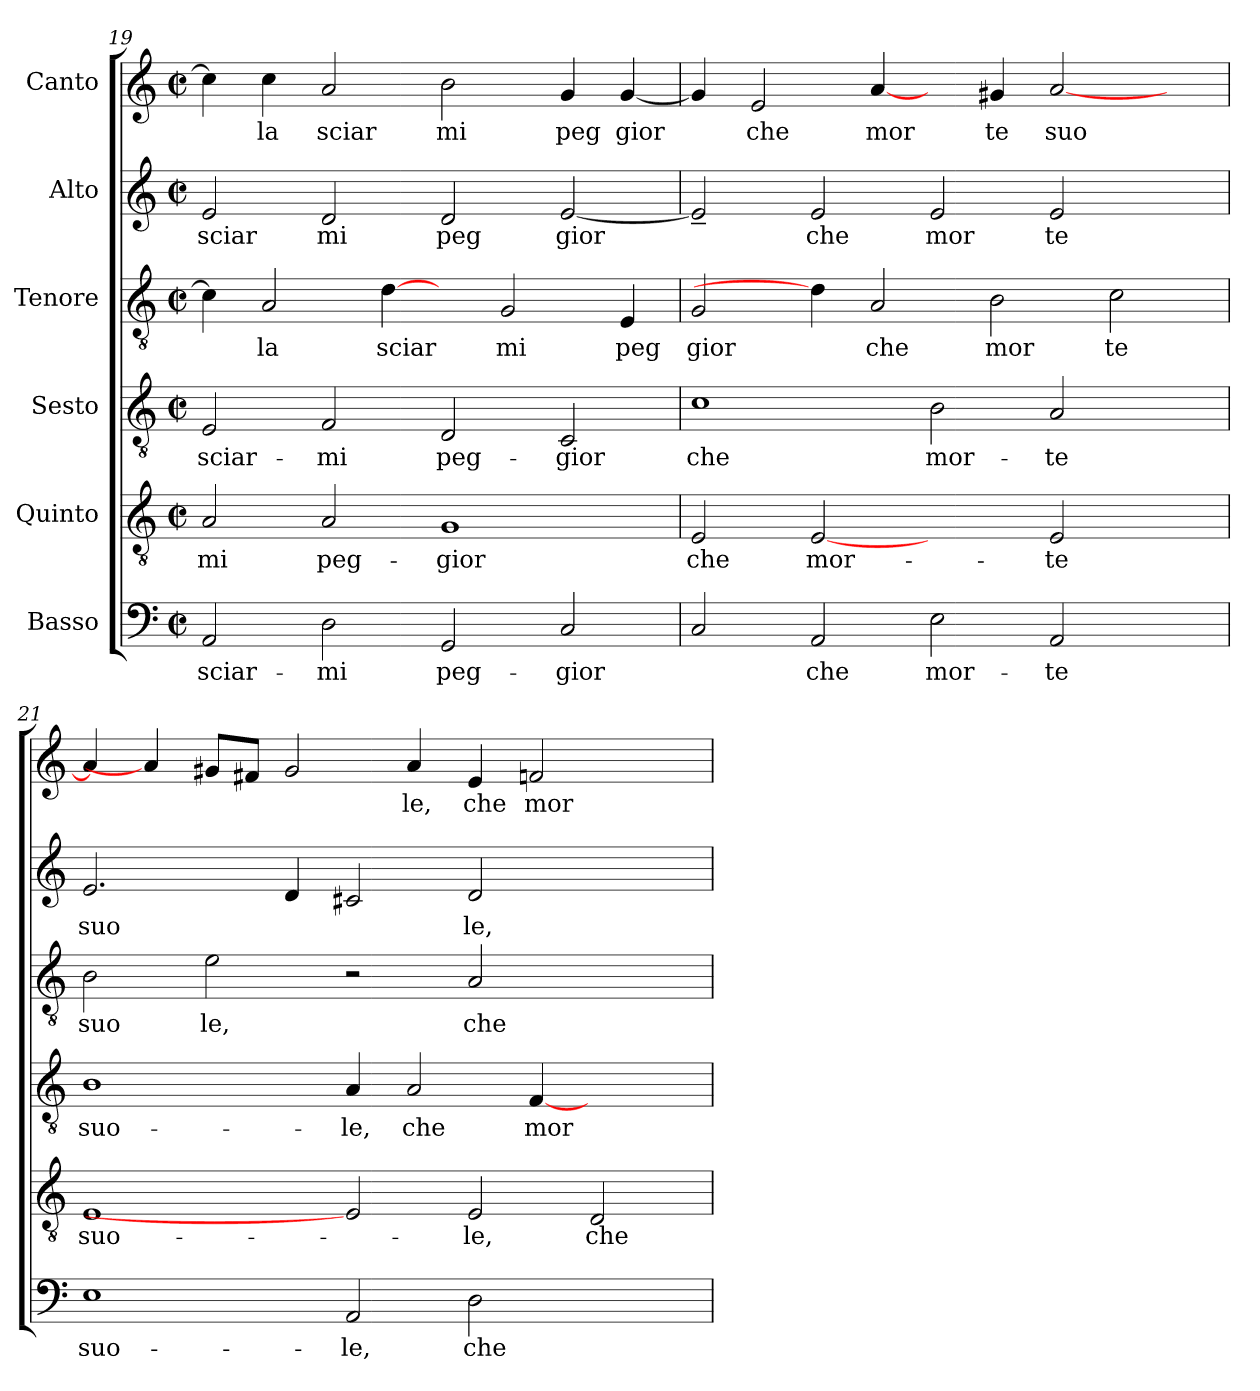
**kern	**text	**kern	**text	**kern	**text	**kern	**text	**kern	**text	**kern	**text
*part6	*part6	*part5	*part5	*part4	*part4	*part3	*part3	*part2	*part2	*part1	*part1
*staff6	*staff6	*staff5	*staff5	*staff4	*staff4	*staff3	*staff3	*staff2	*staff2	*staff1	*staff1
*I"Basso	*	*I"Quinto	*	*I"Sesto	*	*I"Tenore	*	*I"Alto	*	*I"Canto	*
*clefF4	*	*clefGv2	*	*clefGv2	*	*clefGv2	*	*clefG2	*	*clefG2	*
*k[]	*	*k[]	*	*k[]	*	*k[]	*	*k[]	*	*k[]	*
*C:	*	*C:	*	*C:	*	*C:	*	*C:	*	*C:	*
*M2/2	*	*M2/2	*	*M2/2	*	*M2/2	*	*M2/2	*	*M2/2	*
*met(c|)	*	*met(c|)	*	*met(c|)	*	*met(c|)	*	*met(c|)	*	*met(c|)	*
=19	=19	=19	=19	=19	=19	=19	=19	=19	=19	=19	=19
!	!LO:LY:b	!	!LO:LY:b:cj	!	!LO:LY:b:cj	!	!LO:LY:b	!	!LO:LY:b:cj	!	!LO:LY:b:cj
2AA/	-sciar-	2A/	-mi	2E/	-sciar-	4c\]	.	2e/	sciar	4cc\]	.
!	!	!	!	!	!	!	!LO:LY:b	!	!	!	!LO:LY:b:cj
.	.	.	.	.	.	2A/	la	.	.	4cc\	la
!	!LO:LY:b	!	!LO:LY:b:cj	!	!LO:LY:b:cj	!	!	!	!LO:LY:b:cj	!	!LO:LY:b:cj
2D\	-mi	2A/	peg-	2F/	-mi	.	.	2d/	mi	2a/	sciar
!	!	!	!	!	!	!	!LO:LY:b	!	!	!	!
.	.	.	.	.	.	[4d\	sciar	.	.	.	.
!	!LO:LY:b	!	!LO:LY:b:cj	!	!LO:LY:b:cj	!	!	!	!LO:LY:b:cj	!	!LO:LY:b:cj
2GG/	peg-	1G	-gior	2D/	peg-	4ryy	.	2d/	peg	2b\	mi
!	!	!	!	!	!	!	!LO:LY:b	!	!	!	!
.	.	.	.	.	.	2G/	mi	.	.	.	.
!	!LO:LY:b	!	!	!	!LO:LY:b:cj	!	!	!	!LO:LY:b:cj	!	!LO:LY:b:cj
2C/	-gior	.	.	2C/	-gior	.	.	[>2e/	gior	4g/	peg
!	!	!	!	!	!	!	!LO:LY:b	!	!	!	!LO:LY:b:cj
.	.	.	.	.	.	4E/	peg	.	.	[>4g/	gior
!!LO:PB:g=z
=20	=20	=20	=20	=20	=20	=20	=20	=20	=20	=20	=20
!	!LO:LY:b	!	!LO:LY:b:cj	!	!LO:LY:b:cj	!	!LO:LY:b	!	!LO:LY:b:cj	!	!LO:LY:b:cj
2C/	.	2E/	che	1c	che	2G/	gior	2e~</]	.	4g/]	.
!	!	!	!	!	!	!	!	!	!	!	!LO:LY:b:cj
.	.	.	.	.	.	.	.	.	.	2e/	che
!	!LO:LY:b	!	!LO:LY:b:cj	!	!	!	!	!	!LO:LY:b:cj	!	!
2AA/	che	[2E	mor-	.	.	4d\]	.	2e/	che	.	.
!	!	!	!	!	!	!	!LO:LY:b	!	!	!	!LO:LY:b:cj
.	.	.	.	.	.	2A/	che	.	.	[4a/	mor
!	!LO:LY:b	!	!	!	!LO:LY:b:cj	!	!	!	!LO:LY:b:cj	!	!
2E\	mor-	2ryy	.	2B\	mor-	.	.	2e/	mor	4ryy	.
!	!	!	!	!	!	!	!LO:LY:b	!	!	!	!LO:LY:b:cj
.	.	.	.	.	.	2B\	mor	.	.	4g#/	te
!	!LO:LY:b	!	!LO:LY:b:cj	!	!LO:LY:b:cj	!	!	!	!LO:LY:b:cj	!	!LO:LY:b:cj
2AA/	-te	2E/	-te	2A/	-te	.	.	2e/	te	[<2a/	suo
!	!	!	!	!	!	!	!LO:LY:b	!	!	!	!
.	.	.	.	.	.	2c\	te	.	.	.	.
4ryy	.	4ryy	.	4ryy	.	.	.	4ryy	.	4ryy	.
=21	=21	=21	=21	=21	=21	=21	=21	=21	=21	=21	=21
!	!LO:LY:b	!	!LO:LY:b:cj	!	!LO:LY:b:cj	!	!LO:LY:b	!	!LO:LY:b:cj	!	!LO:LY:b:cj
1E	suo-	1E	suo-	1B	suo-	2B\	suo	2.e/	suo	4a/]	.
.	.	.	.	.	.	.	.	.	.	4a/]	.
!	!	!	!	!	!	!	!LO:LY:b	!	!	!	!LO:LY:b:cj
.	.	.	.	.	.	2e\	le,	.	.	8g#/L	.
!	!	!	!	!	!	!	!	!	!	!	!LO:LY:b:cj
.	.	.	.	.	.	.	.	.	.	8f#/J	.
!	!	!	!	!	!	!	!	!	!LO:LY:b:cj	!	!LO:LY:b:cj
.	.	.	.	.	.	.	.	4d/	.	2g#/	.
!	!LO:LY:b	!	!	!	!LO:LY:b:cj	!	!	!	!LO:LY:b:cj	!	!
2AA/	-le,	2E]	.	4A/	-le,	2r	.	2c#X/	.	.	.
!	!	!	!	!	!LO:LY:b:cj	!	!	!	!	!	!LO:LY:b:cj
.	.	.	.	2A/	che	.	.	.	.	4a/	le,
!	!LO:LY:b	!	!LO:LY:b:cj	!	!	!	!LO:LY:b	!	!LO:LY:b:cj	!	!LO:LY:b:cj
2D\	che	2E/	-le,	.	.	2A/	che	2d/	le,	4e/	che
!	!	!	!	!	!LO:LY:b:cj	!	!	!	!	!	!LO:LY:b:cj
.	.	.	.	[<4F/	mor-	.	.	.	.	2fn/	mor
!	!	!	!LO:LY:b:cj	!	!	!	!	!	!	!	!
2ryy	.	2D/	che	2ryy	.	2ryy	.	2ryy	.	.	.
.	.	.	.	.	.	.	.	.	.	4ryy	.
=	=	=	=	=	=	=	=	=	=	=	=
*-	*-	*-	*-	*-	*-	*-	*-	*-	*-	*-	*-
